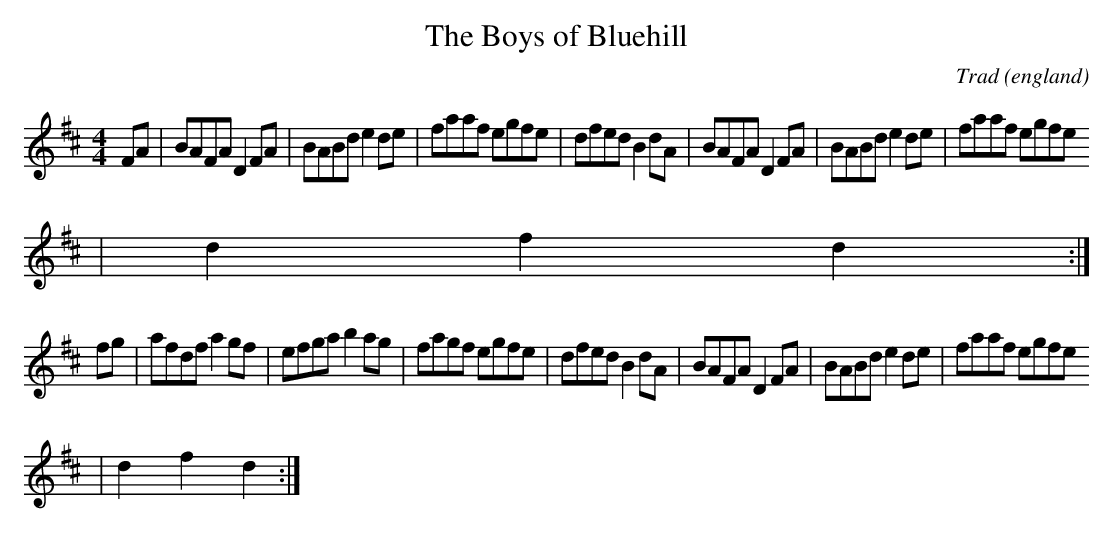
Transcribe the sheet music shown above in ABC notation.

X:1
T:The Boys of Bluehill
O:england
M:4/4
L:1/8
C:Trad
K:D
FA|BAFA D2FA|BABd e2de|faaf egfe|dfed B2dA|BAFA D2FA|BABd e2de|faaf egfe
|d2 f2 d2 :|
fg|afdf a2gf|efga b2ag|fagf egfe|dfed B2dA|BAFA D2FA|BABd e2de|faaf egfe
|d2 f2 d2 :|
